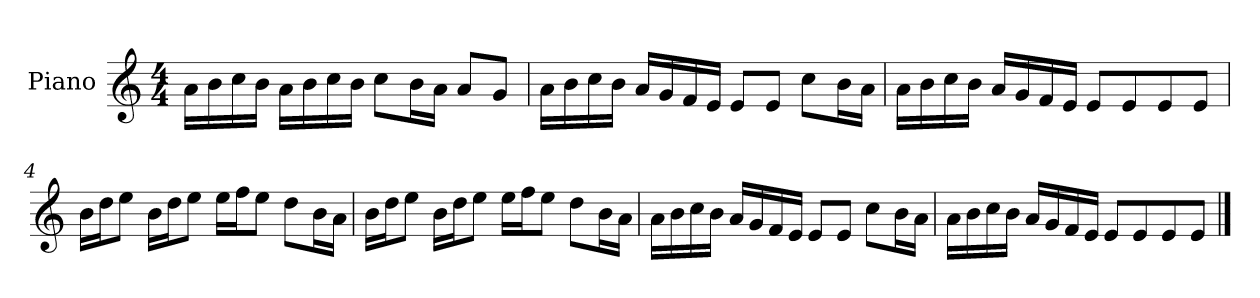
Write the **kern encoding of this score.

**kern
*part1
*staff1
*I"Piano
*I'P-no
*clefG2
*k[]
*M4/4
*MM90
=1
16a\LL
16b\
16cc\
16b\JJ
16a\LL
16b\
16cc\
16b\JJ
8cc\L
16b\L
16a\JJ
8a/L
8g/J
=2
16a\LL
16b\
16cc\
16b\JJ
16a/LL
16g/
16f/
16e/JJ
8e/L
8e/J
8cc\L
16b\L
16a\JJ
=3
16a\LL
16b\
16cc\
16b\JJ
16a/LL
16g/
16f/
16e/JJ
8e/L
8e/
8e/
8e/J
!!LO:LB:g=z
=4
16b\LL
16dd\J
8ee\J
16b\LL
16dd\J
8ee\J
16ee\LL
16ff\J
8ee\J
8dd\L
16b\L
16a\JJ
=5
16b\LL
16dd\J
8ee\J
16b\LL
16dd\J
8ee\J
16ee\LL
16ff\J
8ee\J
8dd\L
16b\L
16a\JJ
=6
16a\LL
16b\
16cc\
16b\JJ
16a/LL
16g/
16f/
16e/JJ
8e/L
8e/J
8cc\L
16b\L
16a\JJ
!!LO:LB:g=z
=7
16a\LL
16b\
16cc\
16b\JJ
16a/LL
16g/
16f/
16e/JJ
8e/L
8e/
8e/
8e/J
==
*-
